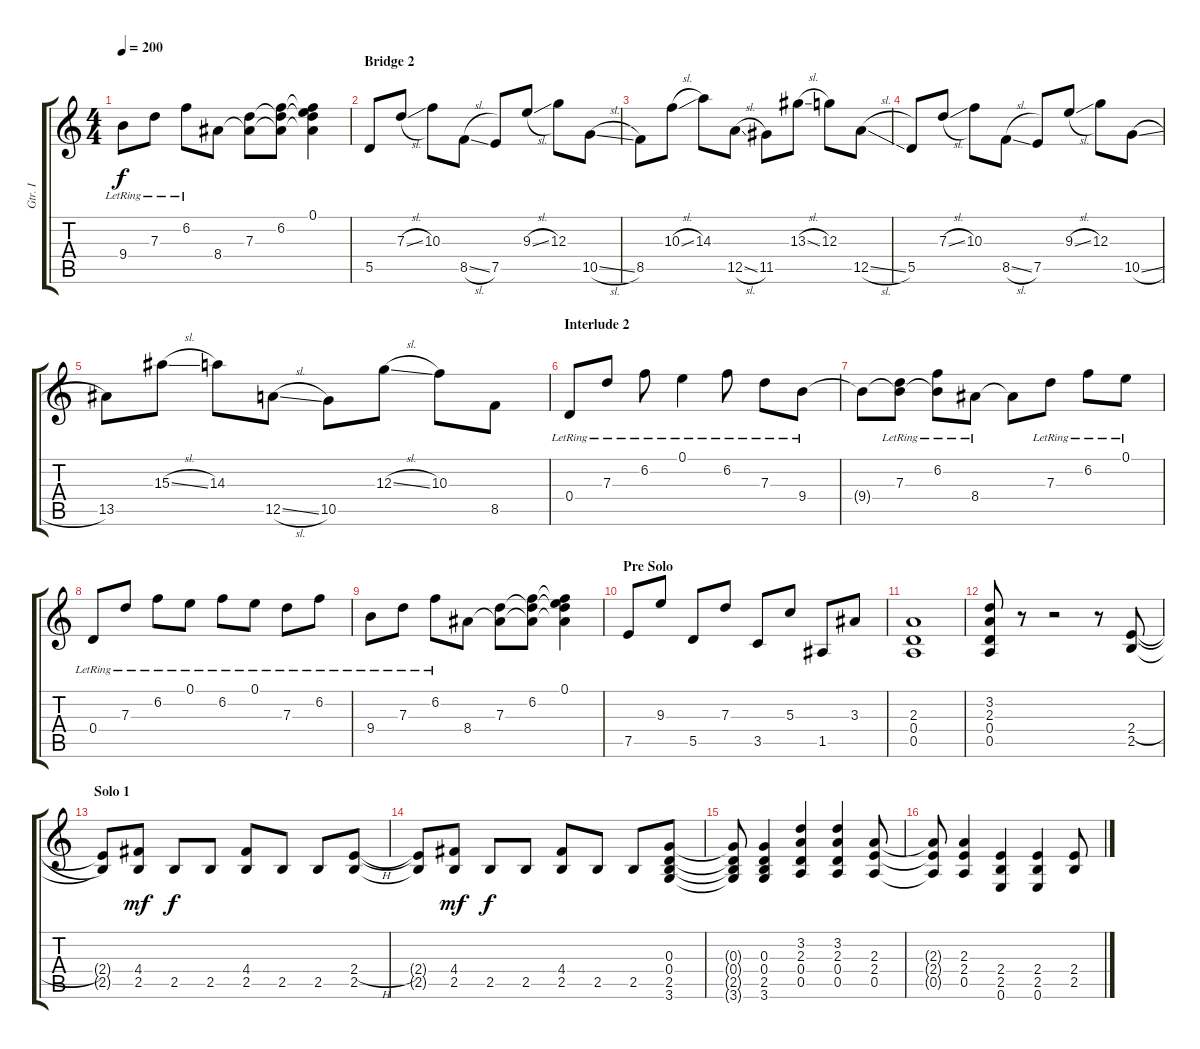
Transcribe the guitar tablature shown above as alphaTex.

\track ("Gtr. I" "Gtr. I") {instrument overdrivenguitar}
\staff {score tabs}
\tuning (E4 B3 G3 D3 A2 E2) {hide}
\ts (4 4)
\tempo 200
\clef g2
\ks c
9.4{lr}.8{dy f instrument acousticguitarnylon} 7.3{lr}.8 6.2{lr}.8 8.4.8 (7.3 8.4{t}).8 (6.2 7.3{t} 8.4{t}).8 (0.1 6.2{t} 7.3{t} 8.4{t}).4 |
\section ("" "Bridge 2")
5.5.8{instrument overdrivenguitar} 7.3{sl}.8 10.3.8 8.5{sl}.8 7.5.8 9.3{sl}.8 12.3.8 10.5{sl}.8 |
8.5.8 10.3{sl}.8 14.3.8 12.5{sl}.8 11.5.8 13.3{sl}.8 12.3.8 12.5{sl}.8 |
5.5.8 7.3{sl}.8 10.3.8 8.5{sl}.8 7.5.8 9.3{sl}.8 12.3.8 10.5{sl}.8 |
13.5.8 15.3{sl}.8 14.3.8 12.5{sl}.8 10.5.8 12.3{sl}.8 10.3.8 8.5.8 |
\section ("" "Interlude 2")
0.4{lr}.8{instrument acousticguitarnylon} 7.3{lr}.8 6.2{lr}.8 0.1{lr}.4 6.2{lr}.8 7.3{lr}.8 9.4{lr}.8 |
9.4{t}.8{instrument acousticguitarnylon} (7.3{lr} 9.4{t}).8 (6.2{lr} 9.4{t}).8 8.4{lr}.8 8.4{t}.8 7.3{lr}.8 6.2{lr}.8 0.1{lr}.8 |
0.4{lr}.8{instrument acousticguitarnylon} 7.3{lr}.8 6.2{lr}.8 0.1{lr}.8 6.2{lr}.8 0.1{lr}.8 7.3{lr}.8 6.2{lr}.8 |
9.4{lr}.8{instrument acousticguitarnylon} 7.3{lr}.8 6.2{lr}.8 8.4.8 (7.3 8.4{t}).8 (6.2 7.3{t} 8.4{t}).8 (0.1 6.2{t} 7.3{t} 8.4{t}).4 |
\section ("" "Pre Solo")
7.5.8{instrument distortionguitar} 9.3.8 5.5.8 7.3.8 3.5.8 5.3.8 1.5.8 3.3.8 |
(2.3 0.4 0.5).1 |
(3.2 2.3 0.4 0.5).8 r.8 r.2 r.8 (2.4{h} 2.5).8 |
\section ("" "Solo 1")
(2.4{t} 2.5{t}).8 (4.4 2.5).8{dy mf} 2.5.8{dy f} 2.5.8 (4.4 2.5).8 2.5.8 2.5.8 (2.4{h} 2.5).8 |
(2.4{t} 2.5{t}).8 (4.4 2.5).8{dy mf} 2.5.8{dy f} 2.5.8 (4.4 2.5).8 2.5.8 2.5.8 (0.3 0.4 2.5 3.6).8 |
(0.3{t} 0.4{t} 2.5{t} 3.6{t}).8 (0.3 0.4 2.5 3.6).4 (3.2 2.3 0.4 0.5).4 (3.2 2.3 0.4 0.5).4 (2.3 2.4 0.5).8 |
(2.3{t} 2.4{t} 0.5{t}).8 (2.3 2.4 0.5).4 (2.4 2.5 0.6).4 (2.4 2.5 0.6).4 (2.4{h} 2.5).8
